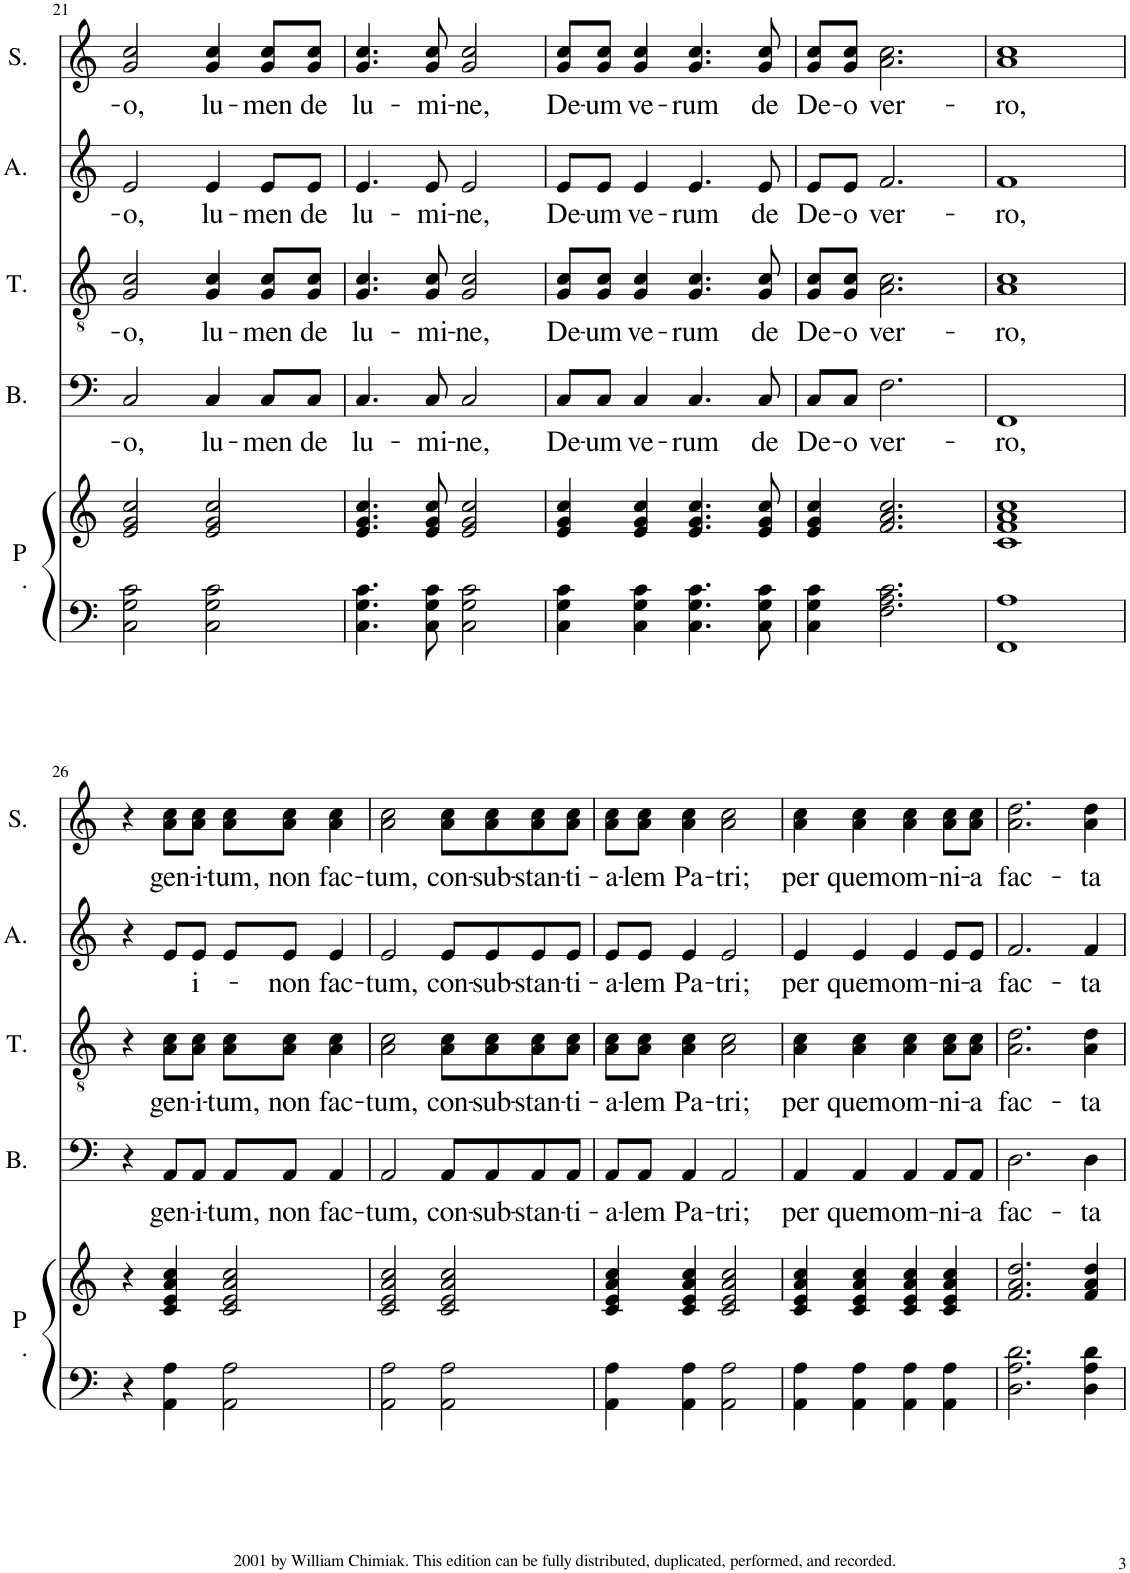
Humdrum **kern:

**kern	**kern	**kern	**text	**kern	**text	**kern	**text	**kern	**text
*part5	*part5	*part4	*part4	*part3	*part3	*part2	*part2	*part1	*part1
*staff6	*staff5	*staff4	*staff4	*staff3	*staff3	*staff2	*staff2	*staff1	*staff1
*I"Piano (for Rehearsal only)	*	*I"Bass	*	*I"Tenor	*	*I"Alto	*	*I"Soprano	*
*I'P .	*	*I'B.	*	*I'T.	*	*I'A.	*	*I'S.	*
!!LO:PB:g=z
*clefF4	*clefG2	*clefF4	*	*clefGv2	*	*clefG2	*	*clefG2	*
*k[]	*k[]	*k[]	*	*k[]	*	*k[]	*	*k[]	*
*M4/4	*M4/4	*M4/4	*	*M4/4	*	*M4/4	*	*M4/4	*
=21	=21	=21	=21	=21	=21	=21	=21	=21	=21
!	!	!	!LO:LY:b	!	!LO:LY:b	!	!LO:LY:b	!	!LO:LY:b
2C\ 2G\ 2c\	2e/ 2g/ 2cc/	2C/	-o,	2G/ 2c/	-o,	2e/	-o,	2g/ 2cc/	-o,
!	!	!	!LO:LY:b	!	!LO:LY:b	!	!LO:LY:b	!	!LO:LY:b
2C\ 2G\ 2c\	2e/ 2g/ 2cc/	4C/	lu-	4G/ 4c/	lu-	4e/	lu-	4g/ 4cc/	lu-
!	!	!	!LO:LY:b	!	!LO:LY:b	!	!LO:LY:b	!	!LO:LY:b
.	.	8C/L	-men	8G/ 8c/L	-men	8e/L	-men	8g/ 8cc/L	-men
!	!	!	!LO:LY:b	!	!LO:LY:b	!	!LO:LY:b	!	!LO:LY:b
.	.	8C/J	de	8G/ 8c/J	de	8e/J	de	8g/ 8cc/J	de
=22	=22	=22	=22	=22	=22	=22	=22	=22	=22
!	!	!	!LO:LY:b	!	!LO:LY:b	!	!LO:LY:b	!	!LO:LY:b
4.C\ 4.G\ 4.c\	4.e/ 4.g/ 4.cc/	4.C/	lu-	4.G/ 4.c/	lu-	4.e/	lu-	4.g/ 4.cc/	lu-
!	!	!	!LO:LY:b	!	!LO:LY:b	!	!LO:LY:b	!	!LO:LY:b
8C\ 8G\ 8c\	8e/ 8g/ 8cc/	8C/	-mi-	8G/ 8c/	-mi-	8e/	-mi-	8g/ 8cc/	-mi-
!	!	!	!LO:LY:b	!	!LO:LY:b	!	!LO:LY:b	!	!LO:LY:b
2C\ 2G\ 2c\	2e/ 2g/ 2cc/	2C/	-ne,	2G/ 2c/	-ne,	2e/	-ne,	2g/ 2cc/	-ne,
=23	=23	=23	=23	=23	=23	=23	=23	=23	=23
!	!	!	!LO:LY:b	!	!LO:LY:b	!	!LO:LY:b	!	!LO:LY:b
4C\ 4G\ 4c\	4e/ 4g/ 4cc/	8C/L	De-	8G/ 8c/L	De-	8e/L	De-	8g/ 8cc/L	De-
!	!	!	!LO:LY:b	!	!LO:LY:b	!	!LO:LY:b	!	!LO:LY:b
.	.	8C/J	-um	8G/ 8c/J	-um	8e/J	-um	8g/ 8cc/J	-um
!	!	!	!LO:LY:b	!	!LO:LY:b	!	!LO:LY:b	!	!LO:LY:b
4C\ 4G\ 4c\	4e/ 4g/ 4cc/	4C/	ve-	4G/ 4c/	ve-	4e/	ve-	4g/ 4cc/	ve-
!	!	!	!LO:LY:b	!	!LO:LY:b	!	!LO:LY:b	!	!LO:LY:b
4.C\ 4.G\ 4.c\	4.e/ 4.g/ 4.cc/	4.C/	-rum	4.G/ 4.c/	-rum	4.e/	-rum	4.g/ 4.cc/	-rum
!	!	!	!LO:LY:b	!	!LO:LY:b	!	!LO:LY:b	!	!LO:LY:b
8C\ 8G\ 8c\	8e/ 8g/ 8cc/	8C/	de	8G/ 8c/	de	8e/	de	8g/ 8cc/	de
=24	=24	=24	=24	=24	=24	=24	=24	=24	=24
!	!	!	!LO:LY:b	!	!LO:LY:b	!	!LO:LY:b	!	!LO:LY:b
4C\ 4G\ 4c\	4e/ 4g/ 4cc/	8C/L	De-	8G/ 8c/L	De-	8e/L	De-	8g/ 8cc/L	De-
!	!	!	!LO:LY:b	!	!LO:LY:b	!	!LO:LY:b	!	!LO:LY:b
.	.	8C/J	-o	8G/ 8c/J	-o	8e/J	-o	8g/ 8cc/J	-o
!	!	!	!LO:LY:b	!	!LO:LY:b	!	!LO:LY:b	!	!LO:LY:b
2.F\ 2.A\ 2.c\	2.f/ 2.a/ 2.cc/	2.F\	ver-	2.A\ 2.c\	ver-	2.f/	ver-	2.a\ 2.cc\	ver-
=25	=25	=25	=25	=25	=25	=25	=25	=25	=25
!	!	!	!LO:LY:b	!	!LO:LY:b	!	!LO:LY:b	!	!LO:LY:b
1FF 1A	1c 1f 1a 1cc	1FF	-ro,	1A 1c	-ro,	1f	-ro,	1a 1cc	-ro,
!!LO:LB:g=z
=26	=26	=26	=26	=26	=26	=26	=26	=26	=26
4r	4r	4r	.	4r	.	4r	.	4r	.
!	!	!	!LO:LY:b	!	!LO:LY:b	!	!	!	!LO:LY:b
4AA\ 4A\	4c/ 4e/ 4a/ 4cc/	8AA/L	gen-	8A\ 8c\L	gen-	8e/L	.	8a\ 8cc\L	gen-
!	!	!	!LO:LY:b	!	!LO:LY:b	!	!LO:LY:b	!	!LO:LY:b
.	.	8AA/J	-i-	8A\ 8c\J	-i-	8e/J	-i-	8a\ 8cc\J	-i-
!	!	!	!LO:LY:b	!	!LO:LY:b	!	!	!	!LO:LY:b
2AA\ 2A\	2c/ 2e/ 2a/ 2cc/	8AA/L	-tum,	8A\ 8c\L	-tum,	8e/L	.	8a\ 8cc\L	-tum,
!	!	!	!LO:LY:b	!	!LO:LY:b	!	!LO:LY:b	!	!LO:LY:b
.	.	8AA/J	non	8A\ 8c\J	non	8e/J	non	8a\ 8cc\J	non
!	!	!	!LO:LY:b	!	!LO:LY:b	!	!LO:LY:b	!	!LO:LY:b
.	.	4AA/	fac-	4A\ 4c\	fac-	4e/	fac-	4a\ 4cc\	fac-
=27	=27	=27	=27	=27	=27	=27	=27	=27	=27
!	!	!	!LO:LY:b	!	!LO:LY:b	!	!LO:LY:b	!	!LO:LY:b
2AA\ 2A\	2c/ 2e/ 2a/ 2cc/	2AA/	-tum,	2A\ 2c\	-tum,	2e/	-tum,	2a\ 2cc\	-tum,
!	!	!	!LO:LY:b	!	!LO:LY:b	!	!LO:LY:b	!	!LO:LY:b
2AA\ 2A\	2c/ 2e/ 2a/ 2cc/	8AA/L	con-	8A\ 8c\L	con-	8e/L	con-	8a\ 8cc\L	con-
!	!	!	!LO:LY:b	!	!LO:LY:b	!	!LO:LY:b	!	!LO:LY:b
.	.	8AA/	-sub-	8A\ 8c\	-sub-	8e/	-sub-	8a\ 8cc\	-sub-
!	!	!	!LO:LY:b	!	!LO:LY:b	!	!LO:LY:b	!	!LO:LY:b
.	.	8AA/	-stan-	8A\ 8c\	-stan-	8e/	-stan-	8a\ 8cc\	-stan-
!	!	!	!LO:LY:b	!	!LO:LY:b	!	!LO:LY:b	!	!LO:LY:b
.	.	8AA/J	-ti-	8A\ 8c\J	-ti-	8e/J	-ti-	8a\ 8cc\J	-ti-
=28	=28	=28	=28	=28	=28	=28	=28	=28	=28
!	!	!	!LO:LY:b	!	!LO:LY:b	!	!LO:LY:b	!	!LO:LY:b
4AA\ 4A\	4c/ 4e/ 4a/ 4cc/	8AA/L	-a-	8A\ 8c\L	-a-	8e/L	-a-	8a\ 8cc\L	-a-
!	!	!	!LO:LY:b	!	!LO:LY:b	!	!LO:LY:b	!	!LO:LY:b
.	.	8AA/J	-lem	8A\ 8c\J	-lem	8e/J	-lem	8a\ 8cc\J	-lem
!	!	!	!LO:LY:b	!	!LO:LY:b	!	!LO:LY:b	!	!LO:LY:b
4AA\ 4A\	4c/ 4e/ 4a/ 4cc/	4AA/	Pa-	4A\ 4c\	Pa-	4e/	Pa-	4a\ 4cc\	Pa-
!	!	!	!LO:LY:b	!	!LO:LY:b	!	!LO:LY:b	!	!LO:LY:b
2AA\ 2A\	2c/ 2e/ 2a/ 2cc/	2AA/	-tri;	2A\ 2c\	-tri;	2e/	-tri;	2a\ 2cc\	-tri;
=29	=29	=29	=29	=29	=29	=29	=29	=29	=29
!	!	!	!LO:LY:b	!	!LO:LY:b	!	!LO:LY:b	!	!LO:LY:b
4AA\ 4A\	4c/ 4e/ 4a/ 4cc/	4AA/	per	4A\ 4c\	per	4e/	per	4a\ 4cc\	per
!	!	!	!LO:LY:b	!	!LO:LY:b	!	!LO:LY:b	!	!LO:LY:b
4AA\ 4A\	4c/ 4e/ 4a/ 4cc/	4AA/	quem	4A\ 4c\	quem	4e/	quem	4a\ 4cc\	quem
!	!	!	!LO:LY:b	!	!LO:LY:b	!	!LO:LY:b	!	!LO:LY:b
4AA\ 4A\	4c/ 4e/ 4a/ 4cc/	4AA/	om-	4A\ 4c\	om-	4e/	om-	4a\ 4cc\	om-
!	!	!	!LO:LY:b	!	!LO:LY:b	!	!LO:LY:b	!	!LO:LY:b
4AA\ 4A\	4c/ 4e/ 4a/ 4cc/	8AA/L	-ni-	8A\ 8c\L	-ni-	8e/L	-ni-	8a\ 8cc\L	-ni-
!	!	!	!LO:LY:b	!	!LO:LY:b	!	!LO:LY:b	!	!LO:LY:b
.	.	8AA/J	-a	8A\ 8c\J	-a	8e/J	-a	8a\ 8cc\J	-a
=30	=30	=30	=30	=30	=30	=30	=30	=30	=30
!	!	!	!LO:LY:b	!	!LO:LY:b	!	!LO:LY:b	!	!LO:LY:b
2.D\ 2.A\ 2.d\	2.f/ 2.a/ 2.dd/	2.D\	fac-	2.A\ 2.d\	fac-	2.f/	fac-	2.a\ 2.dd\	fac-
!	!	!	!LO:LY:b	!	!LO:LY:b	!	!LO:LY:b	!	!LO:LY:b
4D\ 4A\ 4d\	4f/ 4a/ 4dd/	4D\	-ta	4A\ 4d\	-ta	4f/	-ta	4a\ 4dd\	-ta
=	=	=	=	=	=	=	=	=	=
*-	*-	*-	*-	*-	*-	*-	*-	*-	*-
